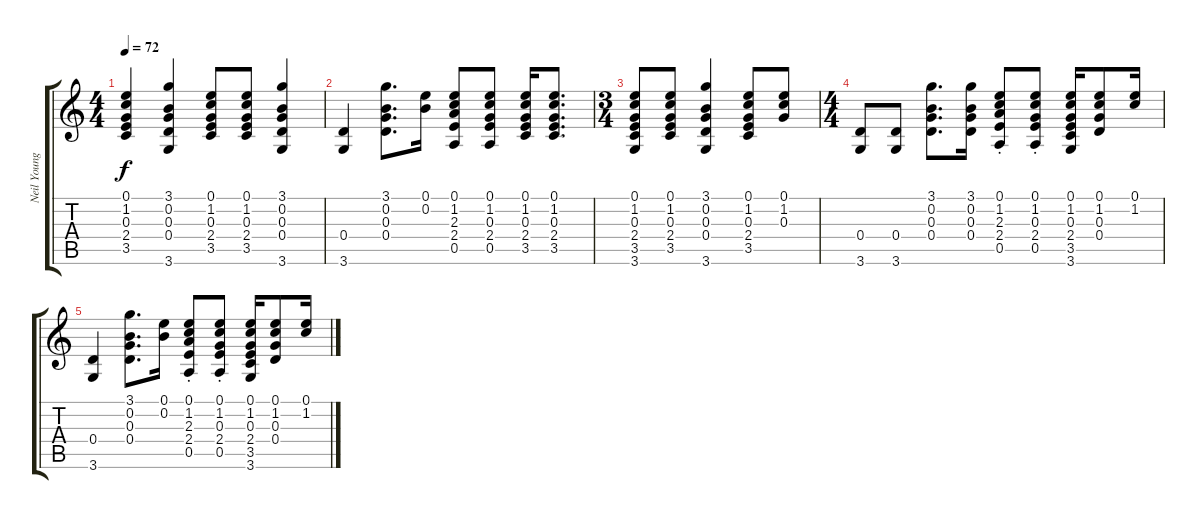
\track ("Neil Young - Acoustic Guitar" "Neil Young") {instrument acousticguitarsteel}
\staff {score tabs}
\tuning (E4 B3 G3 D3 A2 E2) {hide}
\ts (4 4)
\tempo 72
\clef g2
\ks c
(0.1 1.2 0.3 2.4 3.5).4{dy f} (3.1 0.2 0.3 0.4 3.6).4 (0.1 1.2 0.3 2.4 3.5).8 (0.1 1.2 0.3 2.4 3.5).8 (3.1 0.2 0.3 0.4 3.6).4 |
(0.4 3.6).4 (3.1 0.2 0.3 0.4).8{d} (0.1 0.2).16 (0.1 1.2 2.3 2.4 0.5).8 (0.1 1.2 0.3 2.4 0.5).8 (0.1 1.2 0.3 2.4 3.5).16 (0.1 1.2 0.3 2.4 3.5).8{d} |
\ts (3 4)
(0.1 1.2 0.3 2.4 3.5 3.6).8 (0.1 1.2 0.3 2.4 3.5).8 (3.1 0.2 0.3 0.4 3.6).4 (0.1 1.2 0.3 2.4 3.5).8 (0.1 1.2 0.3).8 |
\ts (4 4)
(0.4 3.6).8 (0.4 3.6).8 (3.1 0.2 0.3 0.4).8{d} (3.1 0.2 0.3 0.4).16 (0.1{st} 1.2{st} 2.3{st} 2.4{st} 0.5{st}).8 (0.1{st} 1.2{st} 0.3{st} 2.4{st} 0.5{st}).8 (0.1 1.2 0.3 2.4 3.5 3.6).16 (0.1 1.2 0.3 0.4).8 (0.1 1.2).16 |
(0.4 3.6).4 (3.1 0.2 0.3 0.4).8{d} (0.1 0.2).16 (0.1{st} 1.2{st} 2.3{st} 2.4{st} 0.5{st}).8 (0.1{st} 1.2{st} 0.3{st} 2.4{st} 0.5{st}).8 (0.1 1.2 0.3 2.4 3.5 3.6).16 (0.1 1.2 0.3 0.4).8 (0.1 1.2).16
